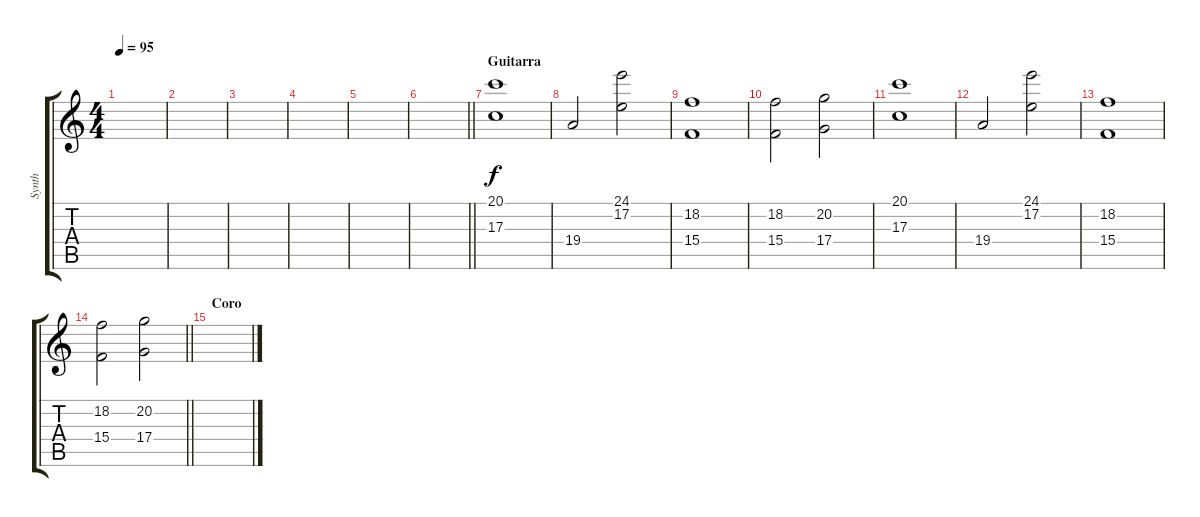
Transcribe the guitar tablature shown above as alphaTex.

\track ("Synth" "Synth") {instrument lead1square}
\staff {score tabs}
\tuning (E4 B3 G3 D3 A2 E2) {hide}
\ts (4 4)
\tempo 95
\clef g2
\ks c
|
|
|
|
|
\barLineRight lightlight
|
\section ("" "Guitarra")
(20.1 17.3).1 |
19.4.2 (24.1 17.2).2 |
(18.2 15.4).1 |
(18.2 15.4).2 (20.2 17.4).2 |
(20.1 17.3).1 |
19.4.2 (24.1 17.2).2 |
(18.2 15.4).1 |
\barLineRight lightlight
(18.2 15.4).2 (20.2 17.4).2 |
\section ("" "Coro")
